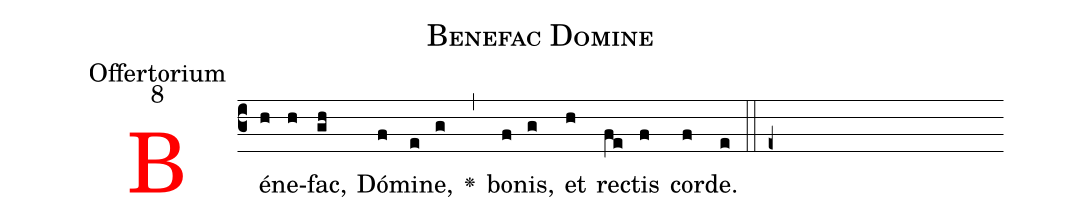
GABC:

name:Benefac Domine;
office-part:Offertorium;
mode:8;
%%
(c3)
<v>\textcolor{red}{B}</v> é(h)ne(h)fac,(gh) Dó(f)mi(e)ne,(g) <v>\greheightstar</v>(,) bo(f)nis,(g) et(h) rec(fe)tis(f) cor(f)de.(e) (:: e+)
